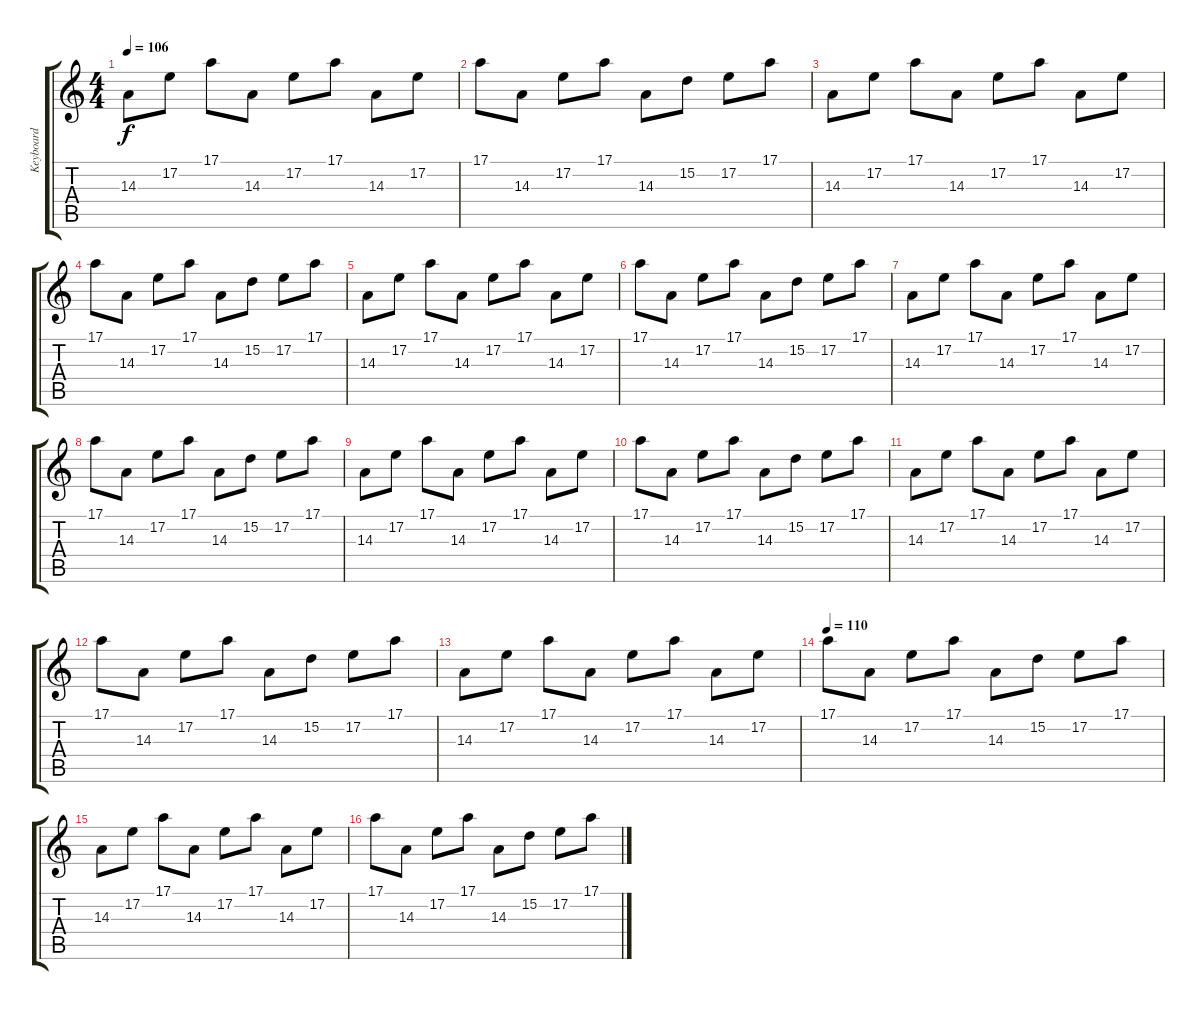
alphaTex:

\track ("Keyboard" "Keyboard") {instrument orchestralharp}
\staff {score tabs}
\tuning (E4 B3 G3 D3 A2 E2) {hide}
\ts (4 4)
\tempo 106
\clef g2
\ks c
14.3.8{dy f} 17.2.8 17.1.8 14.3.8 17.2.8 17.1.8 14.3.8 17.2.8 |
17.1.8 14.3.8 17.2.8 17.1.8 14.3.8 15.2.8 17.2.8 17.1.8 |
14.3.8 17.2.8 17.1.8 14.3.8 17.2.8 17.1.8 14.3.8 17.2.8 |
17.1.8 14.3.8 17.2.8 17.1.8 14.3.8 15.2.8 17.2.8 17.1.8 |
14.3.8 17.2.8 17.1.8 14.3.8 17.2.8 17.1.8 14.3.8 17.2.8 |
17.1.8 14.3.8 17.2.8 17.1.8 14.3.8 15.2.8 17.2.8 17.1.8 |
14.3.8 17.2.8 17.1.8 14.3.8 17.2.8 17.1.8 14.3.8 17.2.8 |
17.1.8 14.3.8 17.2.8 17.1.8 14.3.8 15.2.8 17.2.8 17.1.8 |
14.3.8 17.2.8 17.1.8 14.3.8 17.2.8 17.1.8 14.3.8 17.2.8 |
17.1.8 14.3.8 17.2.8 17.1.8 14.3.8 15.2.8 17.2.8 17.1.8 |
14.3.8 17.2.8 17.1.8 14.3.8 17.2.8 17.1.8 14.3.8 17.2.8 |
17.1.8 14.3.8 17.2.8 17.1.8 14.3.8 15.2.8 17.2.8 17.1.8 |
14.3.8 17.2.8 17.1.8 14.3.8 17.2.8 17.1.8 14.3.8 17.2.8 |
\tempo 110
17.1.8 14.3.8 17.2.8 17.1.8 14.3.8 15.2.8 17.2.8 17.1.8 |
14.3.8 17.2.8 17.1.8 14.3.8 17.2.8 17.1.8 14.3.8 17.2.8 |
17.1.8 14.3.8 17.2.8 17.1.8 14.3.8 15.2.8 17.2.8 17.1.8
